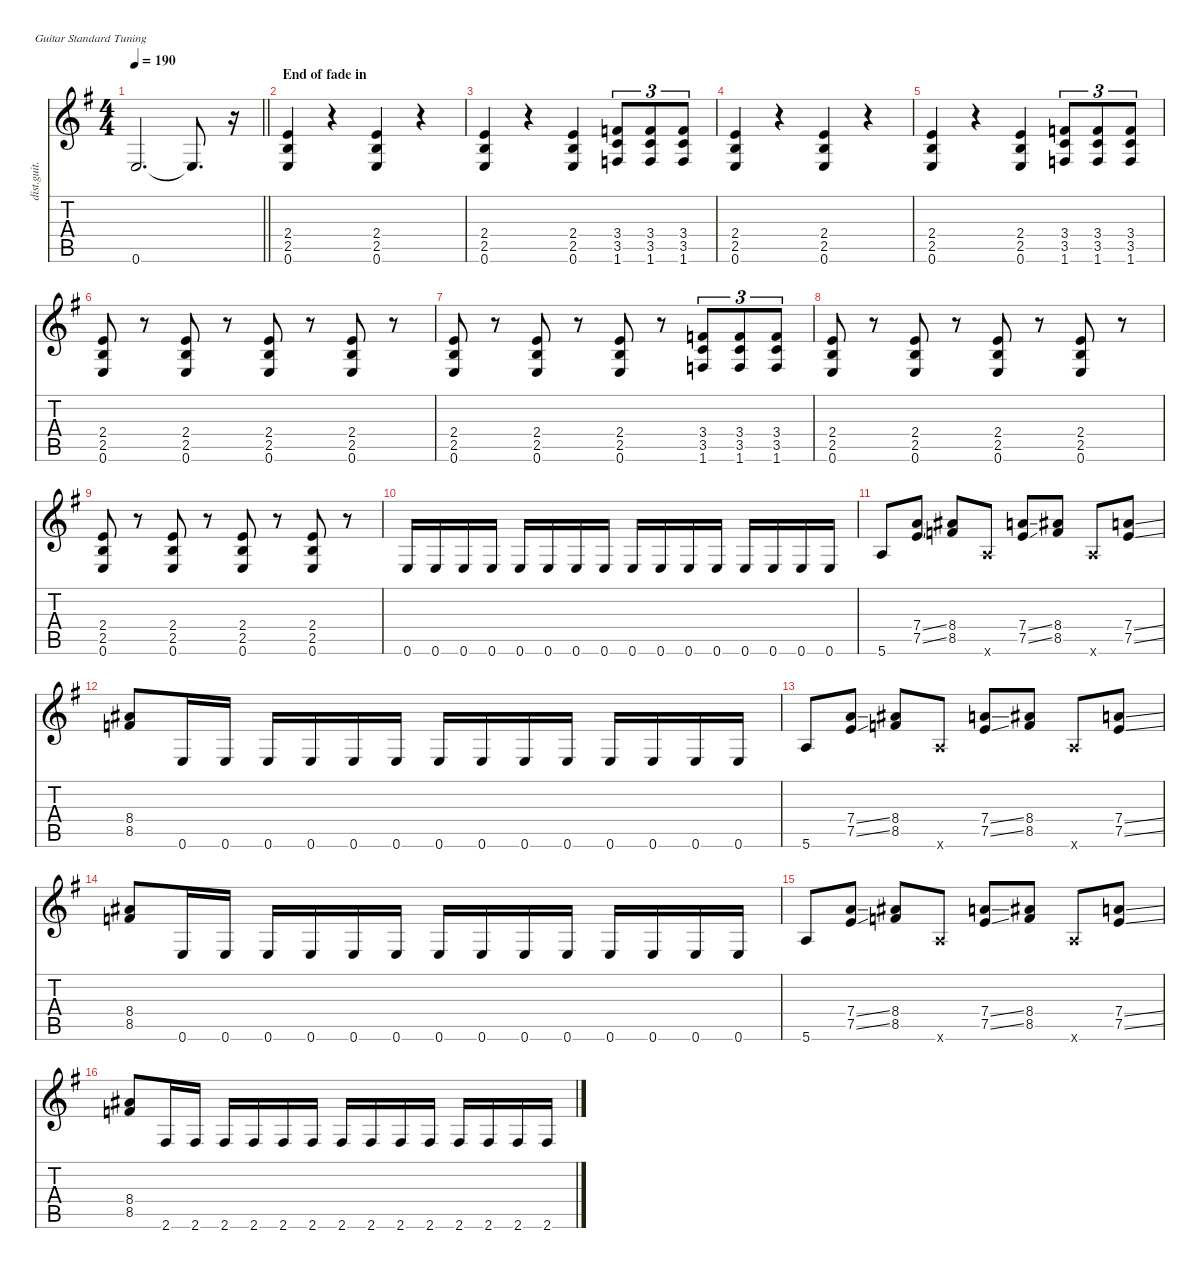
\defaultSystemsLayout 4
\hideDynamics
\bracketExtendMode nobrackets
\otherSystemsTrackNameOrientation horizontal
\track ("Guitar 1" "dist.guit.") {instrument distortionguitar}
\staff {score tabs}
\tuning (E4 B3 G3 D3 A2 E2)
\ts (4 4)
\tempo 190
\clef g2
\barLineRight lightlight
\ks eminor
0.6{t acc forcenatural}.2{d dy f beam Up} 0.6{t acc forcenatural}.8{d beam Up} r.16{beam Up} |
\section ("" "End of fade in")
(2.4{acc forcenatural} 2.5{acc forcenatural} 0.6{acc forcenatural}).4{instrument distortionguitar beam Up} r.4{beam Up} (2.4{acc forcenatural} 2.5{acc forcenatural} 0.6{acc forcenatural}).4{beam Up} r.4{beam Up} |
(2.4{acc forcenatural} 2.5{acc forcenatural} 0.6{acc forcenatural}).4{beam Up} r.4{beam Up} (2.4{acc forcenatural} 2.5{acc forcenatural} 0.6{acc forcenatural}).4{beam Up} (3.4{acc forcenatural} 3.5{acc forcenatural} 1.6{acc forcenatural}).8{tu (3 2) beam Up} (3.4{acc forcenatural} 3.5{acc forcenatural} 1.6{acc forcenatural}).8{tu (3 2) beam Up} (3.4{acc forcenatural} 3.5{acc forcenatural} 1.6{acc forcenatural}).8{tu (3 2) beam Up} |
(2.4{acc forcenatural} 2.5{acc forcenatural} 0.6{acc forcenatural}).4{beam Up} r.4{beam Up} (2.4{acc forcenatural} 2.5{acc forcenatural} 0.6{acc forcenatural}).4{beam Up} r.4{beam Up} |
(2.4{acc forcenatural} 2.5{acc forcenatural} 0.6{acc forcenatural}).4{beam Up} r.4{beam Up} (2.4{acc forcenatural} 2.5{acc forcenatural} 0.6{acc forcenatural}).4{beam Up} (3.4{acc forcenatural} 3.5{acc forcenatural} 1.6{acc forcenatural}).8{tu (3 2) beam Up} (3.4{acc forcenatural} 3.5{acc forcenatural} 1.6{acc forcenatural}).8{tu (3 2) beam Up} (3.4{acc forcenatural} 3.5{acc forcenatural} 1.6{acc forcenatural}).8{tu (3 2) beam Up} |
(2.4{acc forcenatural} 2.5{acc forcenatural} 0.6{acc forcenatural}).8{beam Up} r.8{beam Up} (2.4{acc forcenatural} 2.5{acc forcenatural} 0.6{acc forcenatural}).8{beam Up} r.8{beam Up} (2.4{acc forcenatural} 2.5{acc forcenatural} 0.6{acc forcenatural}).8{beam Up} r.8{beam Up} (2.4{acc forcenatural} 2.5{acc forcenatural} 0.6{acc forcenatural}).8{beam Up} r.8{beam Up} |
(2.4{acc forcenatural} 2.5{acc forcenatural} 0.6{acc forcenatural}).8{beam Up} r.8{beam Up} (2.4{acc forcenatural} 2.5{acc forcenatural} 0.6{acc forcenatural}).8{beam Up} r.8{beam Up} (2.4{acc forcenatural} 2.5{acc forcenatural} 0.6{acc forcenatural}).8{beam Up} r.8{beam Up} (3.4{acc forcenatural} 3.5{acc forcenatural} 1.6{acc forcenatural}).8{tu (3 2) beam Up} (3.4{acc forcenatural} 3.5{acc forcenatural} 1.6{acc forcenatural}).8{tu (3 2) beam Up} (3.4{acc forcenatural} 3.5{acc forcenatural} 1.6{acc forcenatural}).8{tu (3 2) beam Up} |
(2.4{acc forcenatural} 2.5{acc forcenatural} 0.6{acc forcenatural}).8{beam Up} r.8{beam Up} (2.4{acc forcenatural} 2.5{acc forcenatural} 0.6{acc forcenatural}).8{beam Up} r.8{beam Up} (2.4{acc forcenatural} 2.5{acc forcenatural} 0.6{acc forcenatural}).8{beam Up} r.8{beam Up} (2.4{acc forcenatural} 2.5{acc forcenatural} 0.6{acc forcenatural}).8{beam Up} r.8{beam Up} |
(2.4{acc forcenatural} 2.5{acc forcenatural} 0.6{acc forcenatural}).8{beam Up} r.8{beam Up} (2.4{acc forcenatural} 2.5{acc forcenatural} 0.6{acc forcenatural}).8{beam Up} r.8{beam Up} (2.4{acc forcenatural} 2.5{acc forcenatural} 0.6{acc forcenatural}).8{beam Up} r.8{beam Up} (2.4{acc forcenatural} 2.5{acc forcenatural} 0.6{acc forcenatural}).8{beam Up} r.8{beam Up} |
0.6{acc forcenatural}.16{beam Up} 0.6{acc forcenatural}.16{beam Up} 0.6{acc forcenatural}.16{beam Up} 0.6{acc forcenatural}.16{beam Up} 0.6{acc forcenatural}.16{beam Up} 0.6{acc forcenatural}.16{beam Up} 0.6{acc forcenatural}.16{beam Up} 0.6{acc forcenatural}.16{beam Up} 0.6{acc forcenatural}.16{beam Up} 0.6{acc forcenatural}.16{beam Up} 0.6{acc forcenatural}.16{beam Up} 0.6{acc forcenatural}.16{beam Up} 0.6{acc forcenatural}.16{beam Up} 0.6{acc forcenatural}.16{beam Up} 0.6{acc forcenatural}.16{beam Up} 0.6{acc forcenatural}.16{beam Up} |
5.6{acc forcenatural}.8{beam Up} (7.4{ss acc forcenatural} 7.5{ss acc forcenatural}).8{beam Up} (8.4{acc #} 8.5{acc forcenatural}).8{beam Up} 5.6{x acc forcenatural}.8{beam Up} (7.4{ss acc forcenatural} 7.5{ss acc forcenatural}).8{beam Up} (8.4{acc #} 8.5{acc forcenatural}).8{beam Up} 5.6{x acc forcenatural}.8{beam Up} (7.4{ss acc forcenatural} 7.5{ss acc forcenatural}).8{beam Up} |
(8.4{acc #} 8.5{acc forcenatural}).8{beam Up} 0.6{acc forcenatural}.16{beam Up} 0.6{acc forcenatural}.16{beam Up} 0.6{acc forcenatural}.16{beam Up} 0.6{acc forcenatural}.16{beam Up} 0.6{acc forcenatural}.16{beam Up} 0.6{acc forcenatural}.16{beam Up} 0.6{acc forcenatural}.16{beam Up} 0.6{acc forcenatural}.16{beam Up} 0.6{acc forcenatural}.16{beam Up} 0.6{acc forcenatural}.16{beam Up} 0.6{acc forcenatural}.16{beam Up} 0.6{acc forcenatural}.16{beam Up} 0.6{acc forcenatural}.16{beam Up} 0.6{acc forcenatural}.16{beam Up} |
5.6{acc forcenatural}.8{beam Up} (7.4{ss acc forcenatural} 7.5{ss acc forcenatural}).8{beam Up} (8.4{acc #} 8.5{acc forcenatural}).8{beam Up} 5.6{x acc forcenatural}.8{beam Up} (7.4{ss acc forcenatural} 7.5{ss acc forcenatural}).8{beam Up} (8.4{acc #} 8.5{acc forcenatural}).8{beam Up} 5.6{x acc forcenatural}.8{beam Up} (7.4{ss acc forcenatural} 7.5{ss acc forcenatural}).8{beam Up} |
(8.4{acc #} 8.5{acc forcenatural}).8{beam Up} 0.6{acc forcenatural}.16{beam Up} 0.6{acc forcenatural}.16{beam Up} 0.6{acc forcenatural}.16{beam Up} 0.6{acc forcenatural}.16{beam Up} 0.6{acc forcenatural}.16{beam Up} 0.6{acc forcenatural}.16{beam Up} 0.6{acc forcenatural}.16{beam Up} 0.6{acc forcenatural}.16{beam Up} 0.6{acc forcenatural}.16{beam Up} 0.6{acc forcenatural}.16{beam Up} 0.6{acc forcenatural}.16{beam Up} 0.6{acc forcenatural}.16{beam Up} 0.6{acc forcenatural}.16{beam Up} 0.6{acc forcenatural}.16{beam Up} |
5.6{acc forcenatural}.8{beam Up} (7.4{ss acc forcenatural} 7.5{ss acc forcenatural}).8{beam Up} (8.4{acc #} 8.5{acc forcenatural}).8{beam Up} 5.6{x acc forcenatural}.8{beam Up} (7.4{ss acc forcenatural} 7.5{ss acc forcenatural}).8{beam Up} (8.4{acc #} 8.5{acc forcenatural}).8{beam Up} 5.6{x acc forcenatural}.8{beam Up} (7.4{ss acc forcenatural} 7.5{ss acc forcenatural}).8{beam Up} |
(8.4{acc #} 8.5{acc forcenatural}).8{beam Up} 2.6{acc #}.16{beam Up} 2.6{acc #}.16{beam Up} 2.6{acc #}.16{beam Up} 2.6{acc #}.16{beam Up} 2.6{acc #}.16{beam Up} 2.6{acc #}.16{beam Up} 2.6{acc #}.16{beam Up} 2.6{acc #}.16{beam Up} 2.6{acc #}.16{beam Up} 2.6{acc #}.16{beam Up} 2.6{acc #}.16{beam Up} 2.6{acc #}.16{beam Up} 2.6{acc #}.16{beam Up} 2.6{acc #}.16{beam Up}
